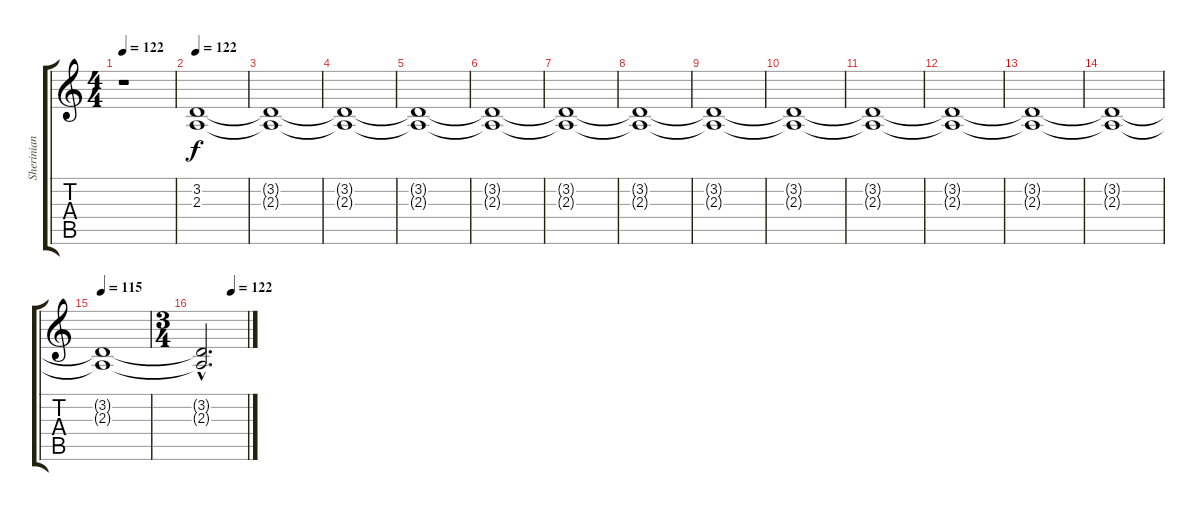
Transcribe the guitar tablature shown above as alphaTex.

\track ("Sherinian Strings" "Sherinian ") {instrument pad7halo}
\staff {score tabs}
\tuning (E4 B3 G3 D3 A2 E2) {hide}
\ts (4 4)
\tempo 122
\clef g2
\ks c
r.1{dy f instrument pad7halo} |
\tempo 122
(3.2 2.3).1{volume 12} |
(3.2{t} 2.3{t}).1 |
(3.2{t} 2.3{t}).1 |
(3.2{t} 2.3{t}).1 |
(3.2{t} 2.3{t}).1 |
(3.2{t} 2.3{t}).1 |
(3.2{t} 2.3{t}).1 |
(3.2{t} 2.3{t}).1 |
(3.2{t} 2.3{t}).1 |
(3.2{t} 2.3{t}).1 |
(3.2{t} 2.3{t}).1 |
(3.2{t} 2.3{t}).1 |
(3.2{t} 2.3{t}).1 |
\tempo 115
(3.2{t} 2.3{t}).1 |
\ts (3 4)
\tempo (122 0.6666666666666666)
(3.2{hac t} 2.3{hac t}).2{d}
